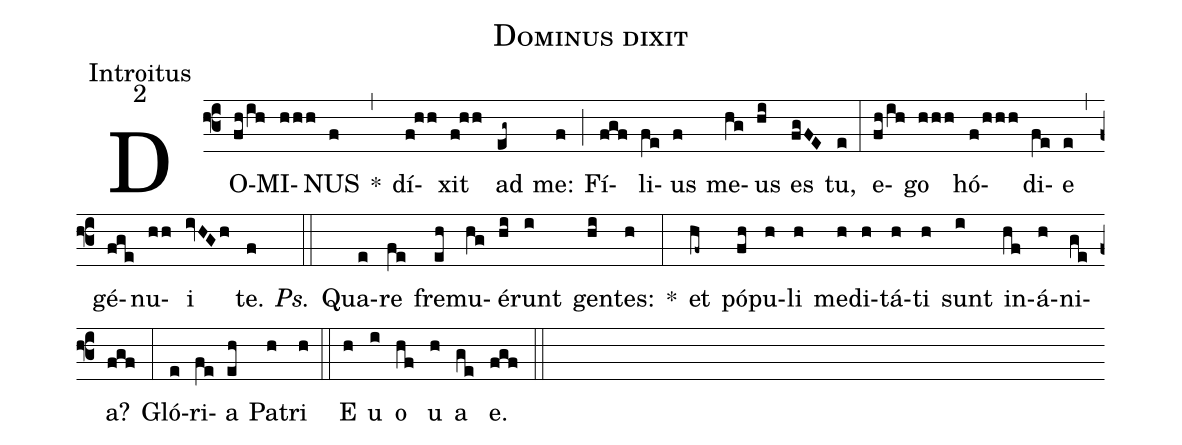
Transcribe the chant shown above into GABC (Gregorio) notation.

name:Dominus dixit;
office-part:Introitus;
mode:2;
%%
(f3) DO(fh/ih)MI(hhh)NUS(f) *(,) dí(f!hh)xit(f!hh) ad(eg~) me:(f) (;) Fí(fgf)li(fe)us(f) me(hg)us(hi) es(fgFE) tu,(e) (:) e(fh/ih)go(hhh) hó(f/hhh)di(fe)e(e) (,) gé(fge)nu(hh)i(ivHGh) te.(f) <i>Ps.</i>(::) Qua(e)re(fe) fre(eh)mu(hg)é(hi)runt(i) gen(hi)tes:(h) *(:) et(hf~) pó(fh)pu(h)li(h) me(h)di(h)tá(h)ti(h) sunt(i) in(hf)á(h)ni(ge)a?(fgf) (:) Gló(e)ri(fe)a(eh) Pa(h)tri(h) (::) E(h) u(i) o(hf) u(h) a(ge) e.(fgf) (::)
